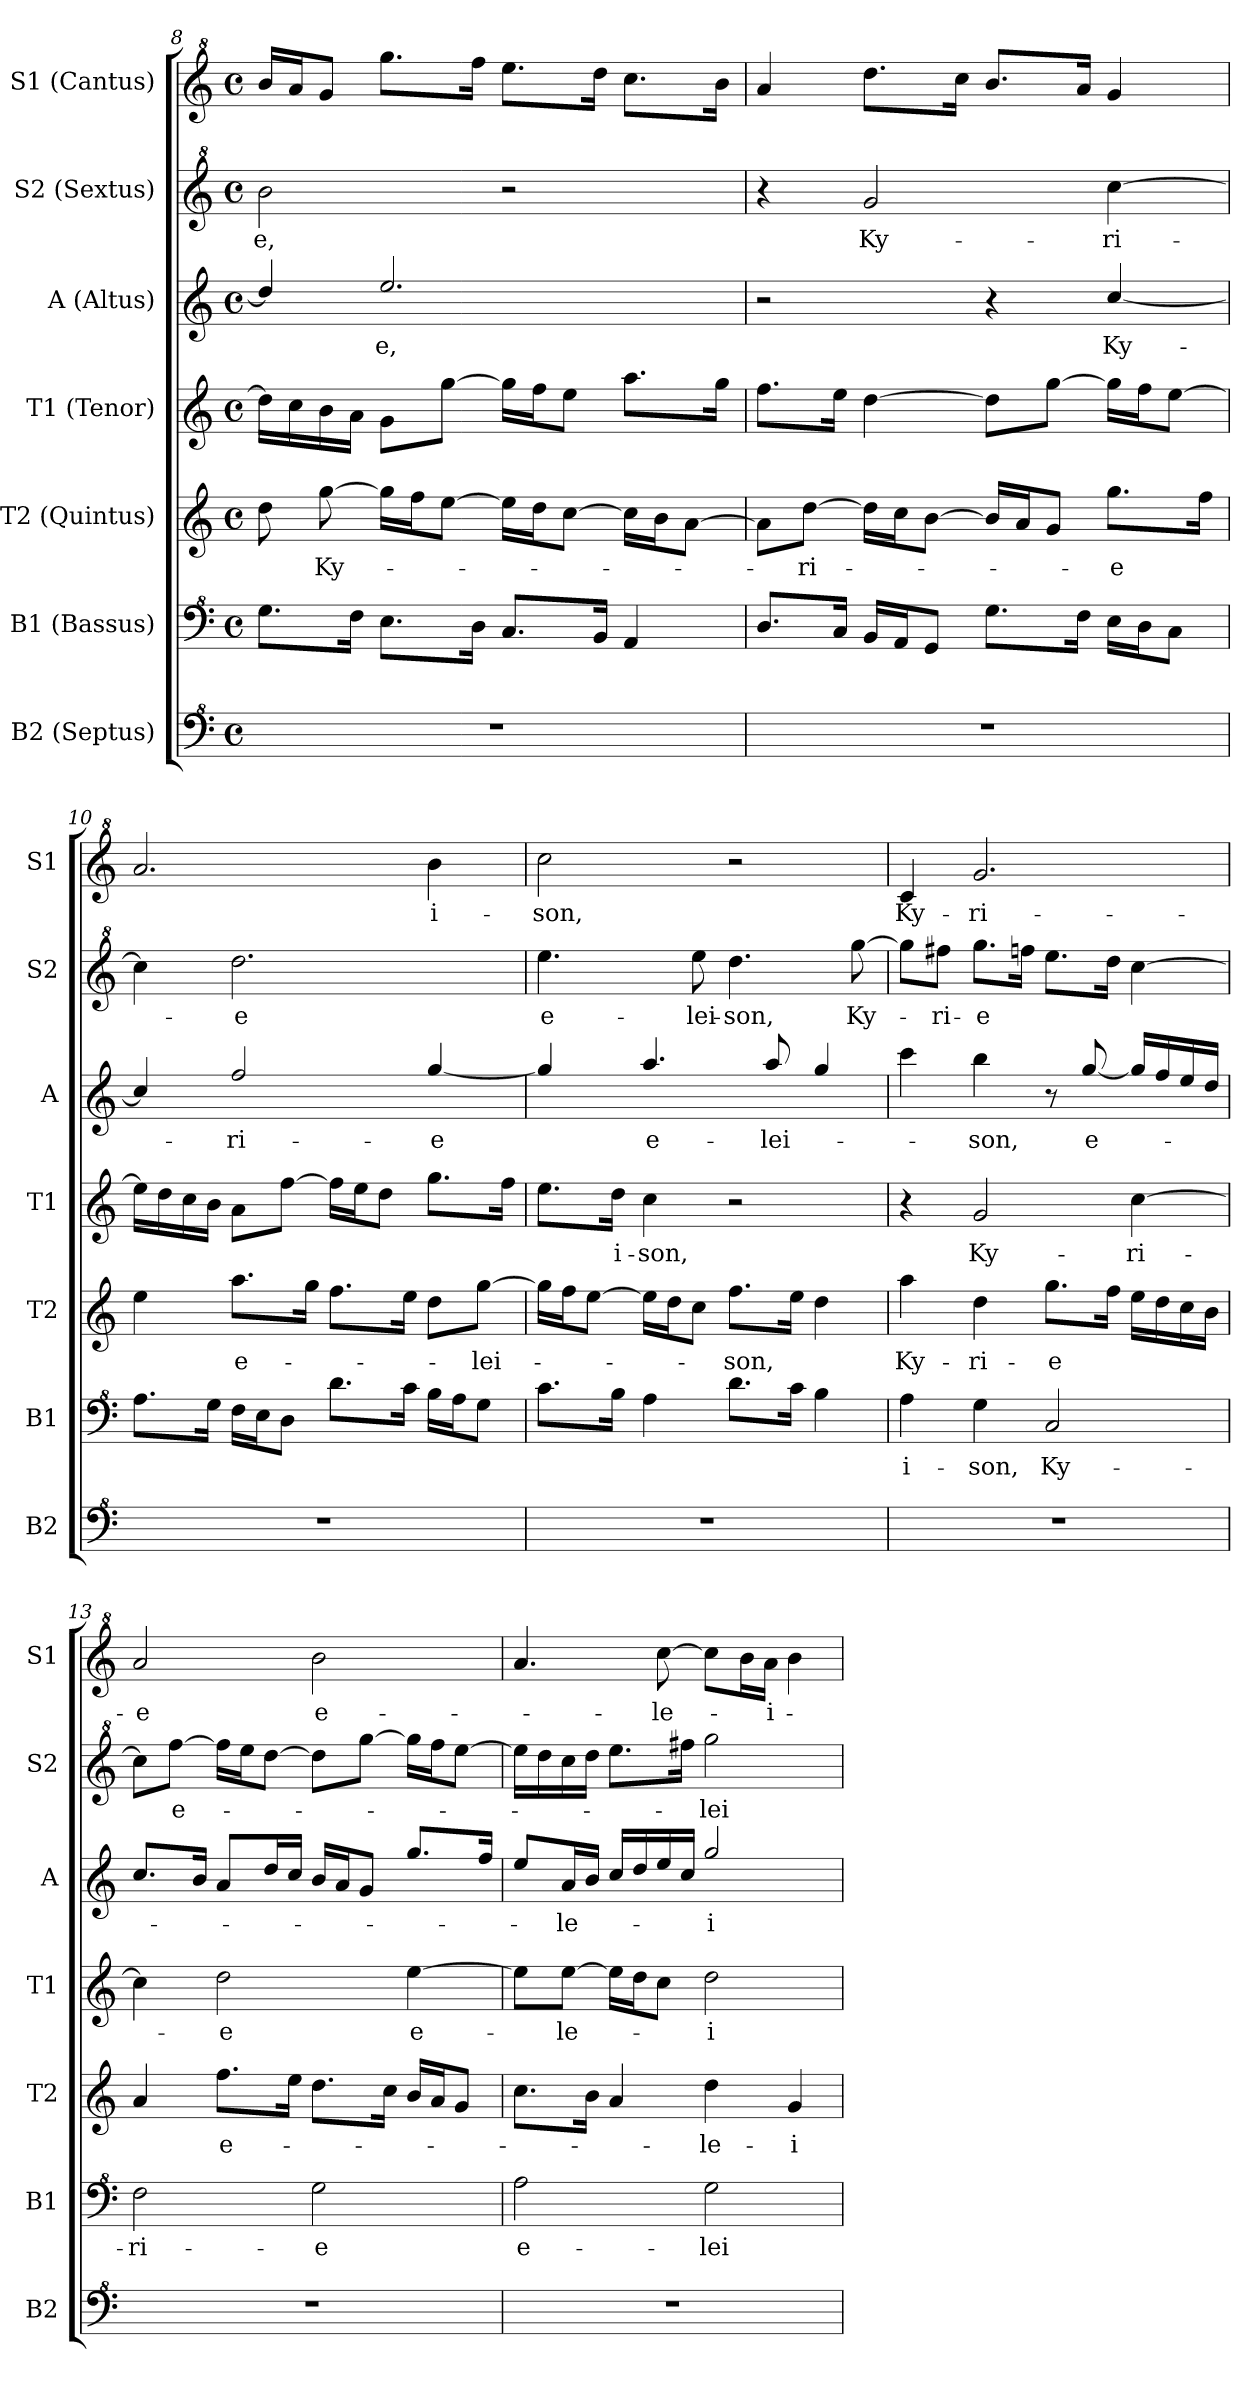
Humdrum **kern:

**kern	**kern	**text	**kern	**text	**kern	**text	**kern	**text	**kern	**text	**kern	**text
*part7	*part6	*part6	*part5	*part5	*part4	*part4	*part3	*part3	*part2	*part2	*part1	*part1
*staff7	*staff6	*staff6	*staff5	*staff5	*staff4	*staff4	*staff3	*staff3	*staff2	*staff2	*staff1	*staff1
*I"B2 (Septus)	*I"B1 (Bassus)	*	*I"T2 (Quintus)	*	*I"T1 (Tenor)	*	*I"A (Altus)	*	*I"S2 (Sextus)	*	*I"S1 (Cantus)	*
*I'B2	*I'B1	*	*I'T2	*	*I'T1	*	*I'A	*	*I'S2	*	*I'S1	*
*clefF^4	*clefF^4	*	*clefG2	*	*clefG2	*	*clefG2	*	*clefG^2	*	*clefG^2	*
*k[]	*k[]	*	*k[]	*	*k[]	*	*k[]	*	*k[]	*	*k[]	*
*M4/4	*M4/4	*	*M4/4	*	*M4/4	*	*M4/4	*	*M4/4	*	*M4/4	*
*met(c)	*met(c)	*	*met(c)	*	*met(c)	*	*met(c)	*	*met(c)	*	*met(c)	*
=8	=8	=8	=8	=8	=8	=8	=8	=8	=8	=8	=8	=8
!	!	!	!	!	!	!	!	!	!	!LO:LY:b	!	!
1r	8.g\L	.	8dd\	.	16dd\LL]	.	4dd/]	.	2bb\	-e,	16bb/LL	.
.	.	.	.	.	16cc\	.	.	.	.	.	16aa/J	.
!	!	!	!	!LO:LY:b	!	!	!	!	!	!	!	!
.	.	.	[8gg\	Ky-	16b\	.	.	.	.	.	8gg/J	.
.	16f\Jk	.	.	.	16a\JJ	.	.	.	.	.	.	.
!	!	!	!	!	!	!	!	!LO:LY:b	!	!	!	!
.	8.e\L	.	16gg\LL]	.	8g\L	.	2.ee/	-e,	.	.	8.ggg\L	.
.	.	.	16ff\J	.	.	.	.	.	.	.	.	.
.	.	.	[8ee\J	.	[8gg\J	.	.	.	.	.	.	.
.	16d\Jk	.	.	.	.	.	.	.	.	.	16fff\Jk	.
.	8.c/L	.	16ee\LL]	.	16gg\LL]	.	.	.	2r	.	8.eee\L	.
.	.	.	16dd\J	.	16ff\J	.	.	.	.	.	.	.
.	.	.	[8cc\J	.	8ee\J	.	.	.	.	.	.	.
.	16B/Jk	.	.	.	.	.	.	.	.	.	16ddd\Jk	.
.	4A/	.	16cc\LL]	.	8.aa\L	.	.	.	.	.	8.ccc\L	.
.	.	.	16b\J	.	.	.	.	.	.	.	.	.
.	.	.	[8a\J	.	.	.	.	.	.	.	.	.
.	.	.	.	.	16gg\Jk	.	.	.	.	.	16bb\Jk	.
=9	=9	=9	=9	=9	=9	=9	=9	=9	=9	=9	=9	=9
1r	8.d/L	.	8a\L]	.	8.ff\L	.	2r	.	4r	.	4aa/	.
!	!	!	!	!LO:LY:b	!	!	!	!	!	!	!	!
.	.	.	[8dd\J	-ri-	.	.	.	.	.	.	.	.
.	16c/Jk	.	.	.	16ee\Jk	.	.	.	.	.	.	.
!	!	!	!	!	!	!	!	!	!	!LO:LY:b	!	!
.	16B/LL	.	16dd\LL]	.	[4dd\	.	.	.	2gg/	Ky-	8.ddd\L	.
.	16A/J	.	16cc\J	.	.	.	.	.	.	.	.	.
.	8G/J	.	[8b\J	.	.	.	.	.	.	.	.	.
.	.	.	.	.	.	.	.	.	.	.	16ccc\Jk	.
.	8.g\L	.	16b/LL]	.	8dd\L]	.	4r	.	.	.	8.bb/L	.
.	.	.	16a/J	.	.	.	.	.	.	.	.	.
.	.	.	8g/J	.	[8gg\J	.	.	.	.	.	.	.
.	16f\Jk	.	.	.	.	.	.	.	.	.	16aa/Jk	.
!	!	!	!	!LO:LY:b	!	!	!	!LO:LY:b	!	!LO:LY:b	!	!
.	16e\LL	.	8.gg\L	-e	16gg\LL]	.	[4cc/	Ky-	[4ccc\	-ri-	4gg/	.
.	16d\J	.	.	.	16ff\J	.	.	.	.	.	.	.
.	8c\J	.	.	.	[8ee\J	.	.	.	.	.	.	.
.	.	.	16ff\Jk	.	.	.	.	.	.	.	.	.
!!LO:PB:g=z
=10	=10	=10	=10	=10	=10	=10	=10	=10	=10	=10	=10	=10
1r	8.a\L	.	4ee\	.	16ee\LL]	.	4cc/]	.	4ccc\]	.	2.aa/	.
.	.	.	.	.	16dd\	.	.	.	.	.	.	.
.	.	.	.	.	16cc\	.	.	.	.	.	.	.
.	16g\Jk	.	.	.	16b\JJ	.	.	.	.	.	.	.
!	!	!	!	!LO:LY:b	!	!	!	!LO:LY:b	!	!LO:LY:b	!	!
.	16f\LL	.	8.aa\L	e-	8a\L	.	2ff/	-ri-	2.ddd\	-e	.	.
.	16e\J	.	.	.	.	.	.	.	.	.	.	.
.	8d\J	.	.	.	[8ff\J	.	.	.	.	.	.	.
.	.	.	16gg\Jk	.	.	.	.	.	.	.	.	.
.	8.dd\L	.	8.ff\L	.	16ff\LL]	.	.	.	.	.	.	.
.	.	.	.	.	16ee\J	.	.	.	.	.	.	.
.	.	.	.	.	8dd\J	.	.	.	.	.	.	.
.	16cc\Jk	.	16ee\Jk	.	.	.	.	.	.	.	.	.
!	!	!	!	!	!	!	!	!LO:LY:b	!	!	!	!LO:LY:b
.	16b\LL	.	8dd\L	.	8.gg\L	.	[4gg/	-e	.	.	4bb\	-i-
.	16a\J	.	.	.	.	.	.	.	.	.	.	.
!	!	!	!	!LO:LY:b	!	!	!	!	!	!	!	!
.	8g\J	.	[8gg\J	-lei-	.	.	.	.	.	.	.	.
.	.	.	.	.	16ff\Jk	.	.	.	.	.	.	.
=11	=11	=11	=11	=11	=11	=11	=11	=11	=11	=11	=11	=11
!	!	!	!	!	!	!	!	!	!	!LO:LY:b	!	!LO:LY:b
1r	8.cc\L	.	16gg\LL]	.	8.ee\L	.	4gg/]	.	4.eee\	e-	2ccc\	-son,
.	.	.	16ff\J	.	.	.	.	.	.	.	.	.
.	.	.	[8ee\J	.	.	.	.	.	.	.	.	.
!	!	!	!	!	!	!LO:LY:b	!	!	!	!	!	!
.	16b\Jk	.	.	.	16dd\Jk	-i-	.	.	.	.	.	.
!	!	!	!	!	!	!LO:LY:b	!	!LO:LY:b	!	!	!	!
.	4a\	.	16ee\LL]	.	4cc\	-son,	4.aa/	e-	.	.	.	.
.	.	.	16dd\J	.	.	.	.	.	.	.	.	.
!	!	!	!	!	!	!	!	!	!	!LO:LY:b	!	!
.	.	.	8cc\J	.	.	.	.	.	8eee\	-lei-	.	.
!	!	!	!	!LO:LY:b	!	!	!	!	!	!LO:LY:b	!	!
.	8.dd\L	.	8.ff\L	-son,	2r	.	.	.	4.ddd\	son,	2r	.
!	!	!	!	!	!	!	!	!LO:LY:b	!	!	!	!
.	.	.	.	.	.	.	8aa/	-lei-	.	.	.	.
.	16cc\Jk	.	16ee\Jk	.	.	.	.	.	.	.	.	.
.	4b\	.	4dd\	.	.	.	4gg/	.	.	.	.	.
!	!	!	!	!	!	!	!	!	!	!LO:LY:b	!	!
.	.	.	.	.	.	.	.	.	[8ggg\	Ky-	.	.
=12	=12	=12	=12	=12	=12	=12	=12	=12	=12	=12	=12	=12
!	!	!LO:LY:b	!	!LO:LY:b	!	!	!	!	!	!	!	!LO:LY:b
1r	4a\	-i-	4aa\	Ky-	4r	.	4ccc\	.	8ggg\L]	.	4cc/	Ky-
!	!	!	!	!	!	!	!	!	!	!LO:LY:b	!	!
.	.	.	.	.	.	.	.	.	8fff#X\J	-ri-	.	.
!	!	!LO:LY:b	!	!LO:LY:b	!	!LO:LY:b	!	!LO:LY:b	!	!LO:LY:b	!	!LO:LY:b
.	4g\	-son,	4dd\	-ri-	2g/	Ky-	4bb\	-son,	8.ggg\L	-e	2.gg/	-ri-
.	.	.	.	.	.	.	.	.	16fffn\Jk	.	.	.
!	!	!LO:LY:b	!	!LO:LY:b	!	!	!	!	!	!	!	!
.	2c/	Ky-	8.gg\L	-e	.	.	8r	.	8.eee\L	.	.	.
!	!	!	!	!	!	!	!	!LO:LY:b	!	!	!	!
.	.	.	.	.	.	.	[8gg/	e-	.	.	.	.
.	.	.	16ff\Jk	.	.	.	.	.	16ddd\Jk	.	.	.
!	!	!	!	!	!	!LO:LY:b	!	!	!	!	!	!
.	.	.	16ee\LL	.	[4cc\	-ri-	16gg/LL]	.	[4ccc\	.	.	.
.	.	.	16dd\	.	.	.	16ff/	.	.	.	.	.
.	.	.	16cc\	.	.	.	16ee/	.	.	.	.	.
.	.	.	16b\JJ	.	.	.	16dd/JJ	.	.	.	.	.
=13	=13	=13	=13	=13	=13	=13	=13	=13	=13	=13	=13	=13
!	!	!LO:LY:b	!	!	!	!	!	!	!	!	!	!LO:LY:b
1r	2f\	-ri-	4a/	.	4cc\]	.	8.cc/L	.	8ccc\L]	.	2aa/	-e
!	!	!	!	!	!	!	!	!	!	!LO:LY:b	!	!
.	.	.	.	.	.	.	.	.	[8fff\J	e-	.	.
.	.	.	.	.	.	.	16b/Jk	.	.	.	.	.
!	!	!	!	!LO:LY:b	!	!LO:LY:b	!	!	!	!	!	!
.	.	.	8.ff\L	e-	2dd\	-e	8a/L	.	16fff\LL]	.	.	.
.	.	.	.	.	.	.	.	.	16eee\J	.	.	.
.	.	.	.	.	.	.	16dd/L	.	[8ddd\J	.	.	.
.	.	.	16ee\Jk	.	.	.	16cc/JJ	.	.	.	.	.
!	!	!LO:LY:b	!	!	!	!	!	!	!	!	!	!LO:LY:b
.	2g\	-e	8.dd\L	.	.	.	16b/LL	.	8ddd\L]	.	2bb\	e-
.	.	.	.	.	.	.	16a/J	.	.	.	.	.
.	.	.	.	.	.	.	8g/J	.	[8ggg\J	.	.	.
.	.	.	16cc\Jk	.	.	.	.	.	.	.	.	.
!	!	!	!	!	!	!LO:LY:b	!	!	!	!	!	!
.	.	.	16b/LL	.	[4ee\	e-	8.gg/L	.	16ggg\LL]	.	.	.
.	.	.	16a/J	.	.	.	.	.	16fff\J	.	.	.
.	.	.	8g/J	.	.	.	.	.	[8eee\J	.	.	.
.	.	.	.	.	.	.	16ff/Jk	.	.	.	.	.
!!LO:LB:g=z
=14	=14	=14	=14	=14	=14	=14	=14	=14	=14	=14	=14	=14
!	!	!LO:LY:b	!	!	!	!	!	!	!	!	!	!
1r	2a\	e-	8.cc\L	.	8ee\L]	.	8ee/L	.	16eee\LL]	.	4.aa/	.
.	.	.	.	.	.	.	.	.	16ddd\	.	.	.
!	!	!	!	!	!	!LO:LY:b	!	!LO:LY:b	!	!	!	!
.	.	.	.	.	[8ee\J	-le-	16a/L	-le-	16ccc\	.	.	.
.	.	.	16b\Jk	.	.	.	16b/JJ	.	16ddd\JJ	.	.	.
.	.	.	4a/	.	16ee\LL]	.	16cc/LL	.	8.eee\L	.	.	.
.	.	.	.	.	16dd\J	.	16dd/	.	.	.	.	.
!	!	!	!	!	!	!	!	!	!	!	!	!LO:LY:b
.	.	.	.	.	8cc\J	.	16ee/	.	.	.	[8ccc\	-le-
.	.	.	.	.	.	.	16cc/JJ	.	16fff#X\Jk	.	.	.
!	!	!LO:LY:b	!	!LO:LY:b	!	!LO:LY:b	!	!LO:LY:b	!	!LO:LY:b	!	!
.	2g\	-lei-	4dd\	-le-	2dd\	-i-	2gg/	-i-	2ggg\	-lei-	8ccc\L]	.
.	.	.	.	.	.	.	.	.	.	.	16bb\L	.
!	!	!	!	!	!	!	!	!	!	!	!	!LO:LY:b
.	.	.	.	.	.	.	.	.	.	.	16aa\JJ	-i-
!	!	!	!	!LO:LY:b	!	!	!	!	!	!	!	!
.	.	.	4g/	-i-	.	.	.	.	.	.	4bb\	.
=	=	=	=	=	=	=	=	=	=	=	=	=
*-	*-	*-	*-	*-	*-	*-	*-	*-	*-	*-	*-	*-
